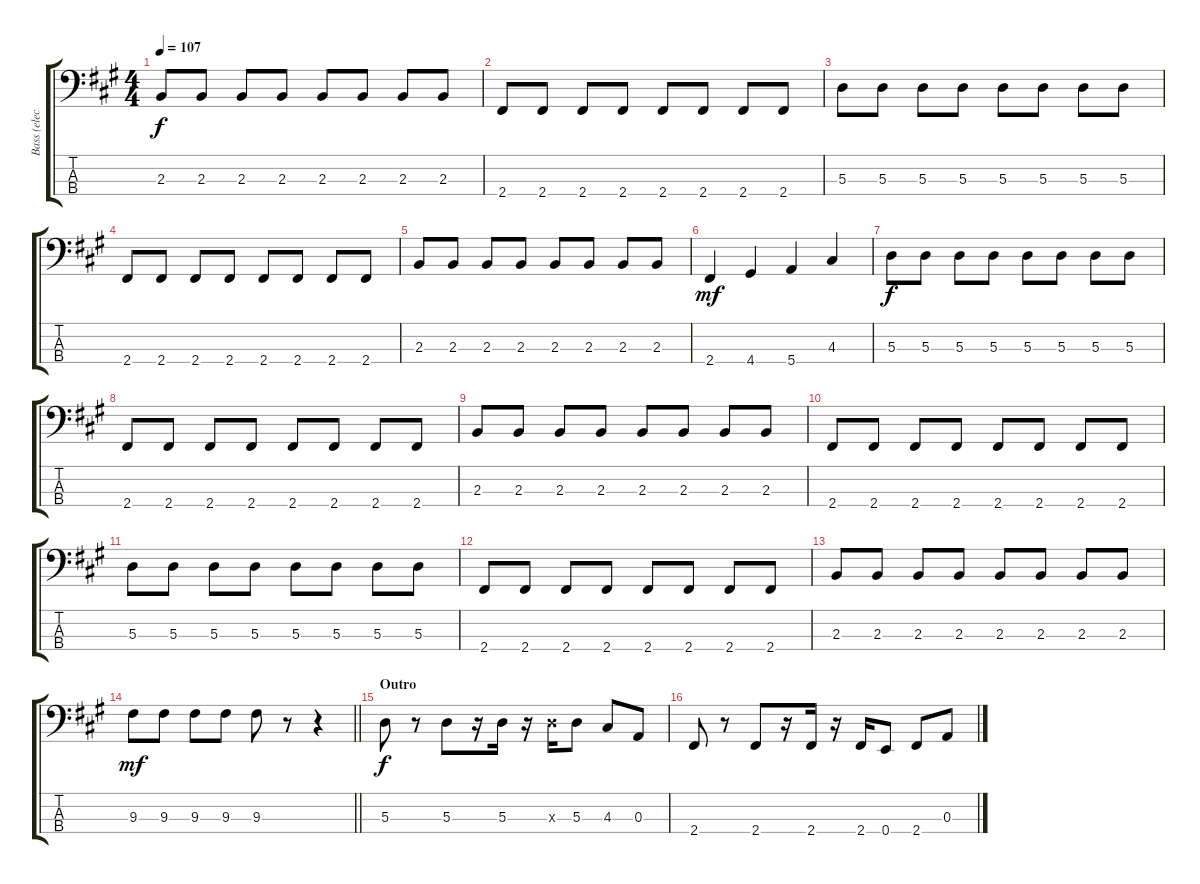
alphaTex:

\track ("Bass (elec.)" "Bass (elec") {instrument electricbassfinger}
\staff {score tabs}
\tuning (G2 D2 A1 E1) {hide}
\ts (4 4)
\tempo 107
\clef f4
\ks f#minor
2.3.8{dy f} 2.3.8 2.3.8 2.3.8 2.3.8 2.3.8 2.3.8 2.3.8 |
2.4.8 2.4.8 2.4.8 2.4.8 2.4.8 2.4.8 2.4.8 2.4.8 |
5.3.8 5.3.8 5.3.8 5.3.8 5.3.8 5.3.8 5.3.8 5.3.8 |
2.4.8 2.4.8 2.4.8 2.4.8 2.4.8 2.4.8 2.4.8 2.4.8 |
2.3.8 2.3.8 2.3.8 2.3.8 2.3.8 2.3.8 2.3.8 2.3.8 |
2.4.4{dy mf} 4.4.4 5.4.4 4.3.4 |
5.3.8{dy f} 5.3.8 5.3.8 5.3.8 5.3.8 5.3.8 5.3.8 5.3.8 |
2.4.8 2.4.8 2.4.8 2.4.8 2.4.8 2.4.8 2.4.8 2.4.8 |
2.3.8 2.3.8 2.3.8 2.3.8 2.3.8 2.3.8 2.3.8 2.3.8 |
2.4.8 2.4.8 2.4.8 2.4.8 2.4.8 2.4.8 2.4.8 2.4.8 |
5.3.8 5.3.8 5.3.8 5.3.8 5.3.8 5.3.8 5.3.8 5.3.8 |
2.4.8 2.4.8 2.4.8 2.4.8 2.4.8 2.4.8 2.4.8 2.4.8 |
2.3.8 2.3.8 2.3.8 2.3.8 2.3.8 2.3.8 2.3.8 2.3.8 |
\barLineRight lightlight
9.3.8{dy mf} 9.3.8 9.3.8 9.3.8 9.3.8 r.8 r.4 |
\section ("" "Outro")
5.3.8{dy f} r.8 5.3.8 r.16 5.3.16 r.16 5.3{x}.16 5.3.8 4.3.8 0.3.8 |
2.4.8 r.8 2.4.8 r.16 2.4.16 r.16 2.4.16 0.4.8 2.4.8 0.3.8
